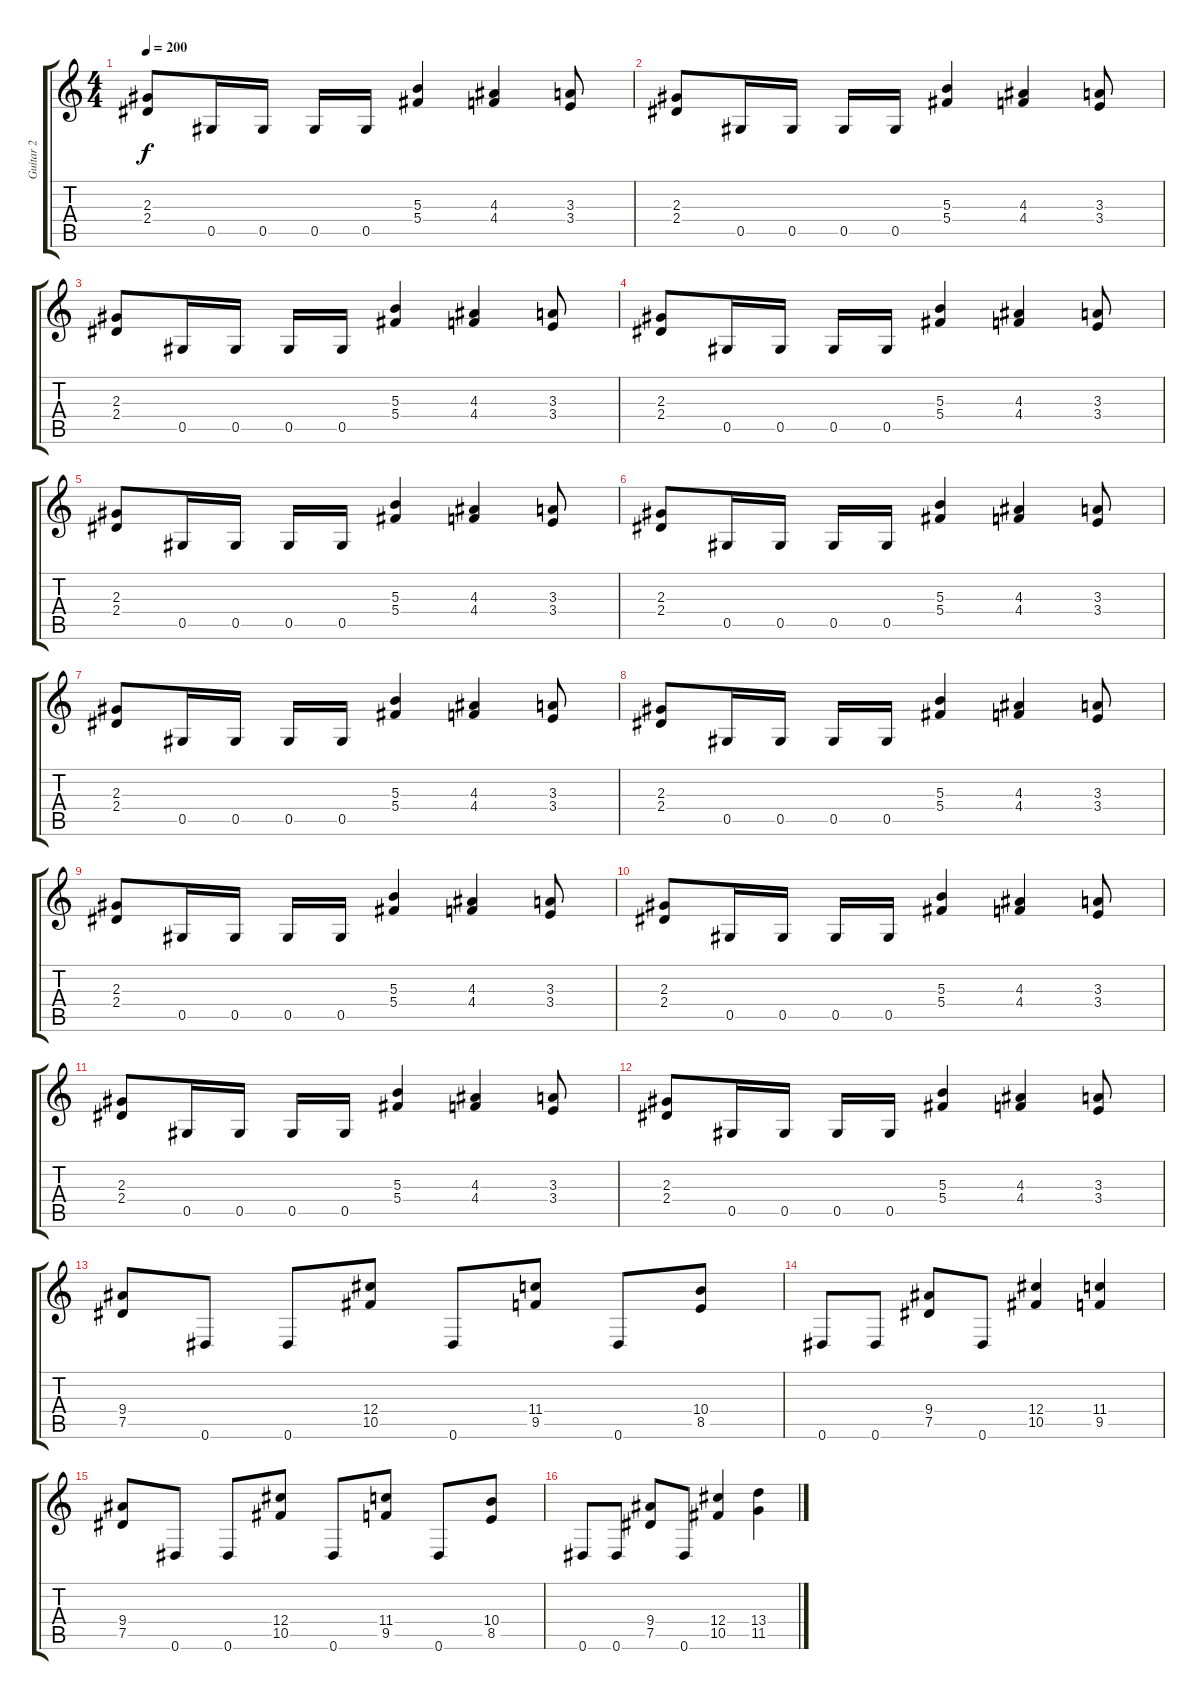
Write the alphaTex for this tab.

\track ("Guitar 2" "Guitar 2") {instrument distortionguitar}
\staff {score tabs}
\tuning (Eb4 Bb3 Gb3 Db3 Ab2 Eb2) {hide}
\ts (4 4)
\tempo 200
\clef g2
\ks c
(2.3 2.4).8{dy f instrument distortionguitar} 0.5.16 0.5.16 0.5.16 0.5.16 (5.3 5.4).4 (4.3 4.4).4 (3.3 3.4).8 |
(2.3 2.4).8 0.5.16 0.5.16 0.5.16 0.5.16 (5.3 5.4).4 (4.3 4.4).4 (3.3 3.4).8 |
(2.3 2.4).8 0.5.16 0.5.16 0.5.16 0.5.16 (5.3 5.4).4 (4.3 4.4).4 (3.3 3.4).8 |
(2.3 2.4).8 0.5.16 0.5.16 0.5.16 0.5.16 (5.3 5.4).4 (4.3 4.4).4 (3.3 3.4).8 |
(2.3 2.4).8 0.5.16 0.5.16 0.5.16 0.5.16 (5.3 5.4).4 (4.3 4.4).4 (3.3 3.4).8 |
(2.3 2.4).8 0.5.16 0.5.16 0.5.16 0.5.16 (5.3 5.4).4 (4.3 4.4).4 (3.3 3.4).8 |
(2.3 2.4).8 0.5.16 0.5.16 0.5.16 0.5.16 (5.3 5.4).4 (4.3 4.4).4 (3.3 3.4).8 |
(2.3 2.4).8 0.5.16 0.5.16 0.5.16 0.5.16 (5.3 5.4).4 (4.3 4.4).4 (3.3 3.4).8 |
(2.3 2.4).8 0.5.16 0.5.16 0.5.16 0.5.16 (5.3 5.4).4 (4.3 4.4).4 (3.3 3.4).8 |
(2.3 2.4).8 0.5.16 0.5.16 0.5.16 0.5.16 (5.3 5.4).4 (4.3 4.4).4 (3.3 3.4).8 |
(2.3 2.4).8 0.5.16 0.5.16 0.5.16 0.5.16 (5.3 5.4).4 (4.3 4.4).4 (3.3 3.4).8 |
(2.3 2.4).8 0.5.16 0.5.16 0.5.16 0.5.16 (5.3 5.4).4 (4.3 4.4).4 (3.3 3.4).8 |
(9.4 7.5).8 0.6.8 0.6.8 (12.4 10.5).8 0.6.8 (11.4 9.5).8 0.6.8 (10.4 8.5).8 |
0.6.8 0.6.8 (9.4 7.5).8 0.6.8 (12.4 10.5).4 (11.4 9.5).4 |
(9.4 7.5).8 0.6.8 0.6.8 (12.4 10.5).8 0.6.8 (11.4 9.5).8 0.6.8 (10.4 8.5).8 |
0.6.8 0.6.8 (9.4 7.5).8 0.6.8 (12.4 10.5).4 (13.4 11.5).4
